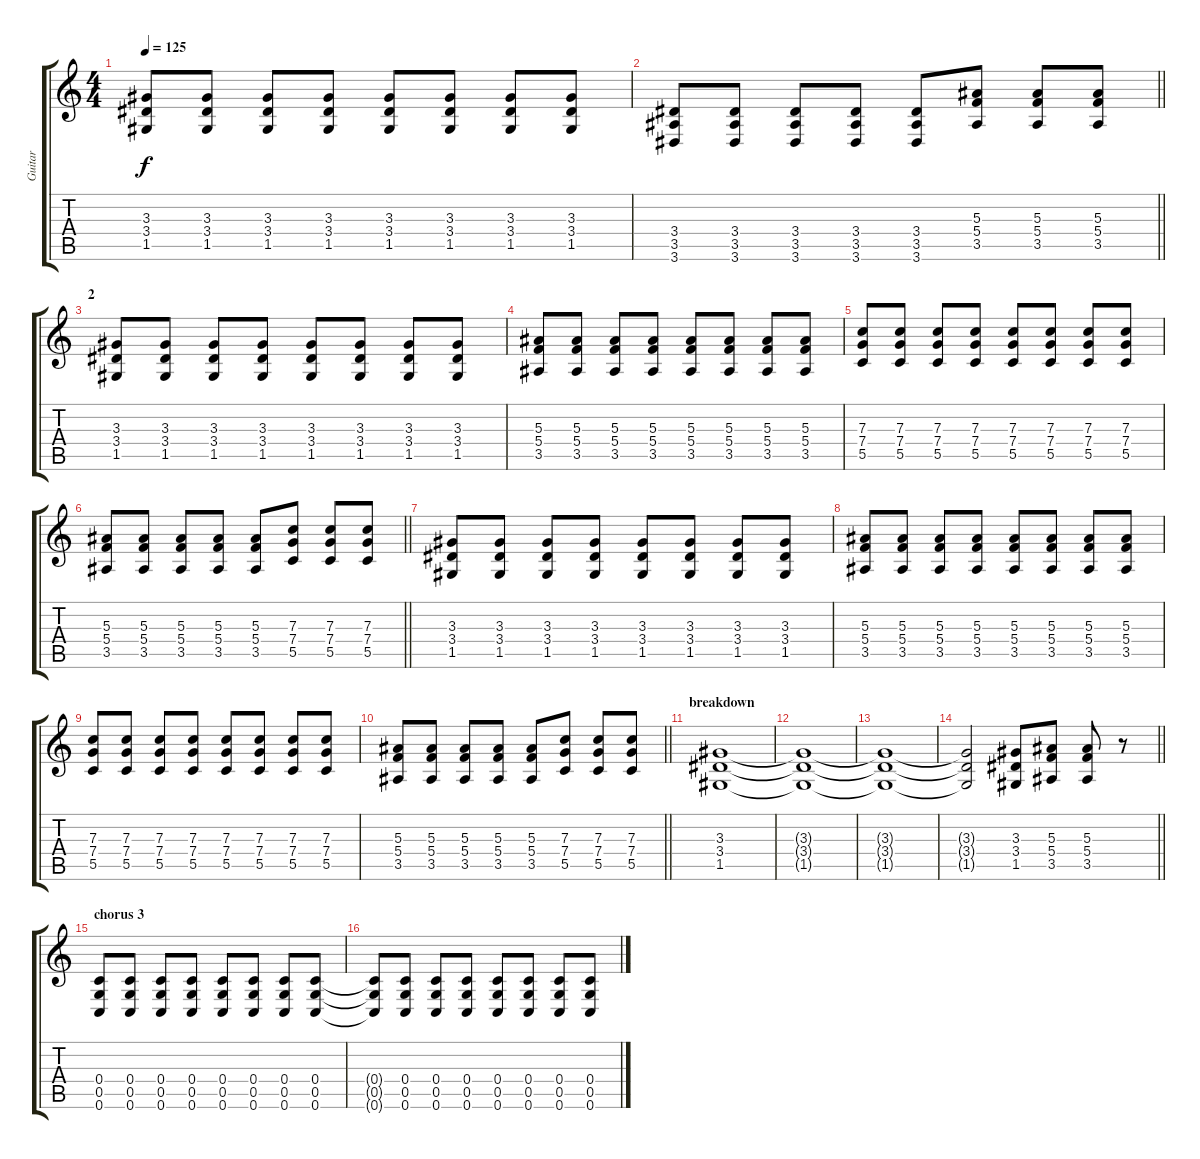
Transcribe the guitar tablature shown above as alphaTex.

\track ("Guitar" "Guitar") {instrument electricguitarclean}
\staff {score tabs}
\tuning (D4 A3 F3 C3 G2 C2) {hide}
\ts (4 4)
\tempo 125
\clef g2
\ks c
(3.3 3.4 1.5).8{dy f} (3.3 3.4 1.5).8 (3.3 3.4 1.5).8 (3.3 3.4 1.5).8 (3.3 3.4 1.5).8 (3.3 3.4 1.5).8 (3.3 3.4 1.5).8 (3.3 3.4 1.5).8 |
\barLineRight lightlight
(3.4 3.5 3.6).8 (3.4 3.5 3.6).8 (3.4 3.5 3.6).8 (3.4 3.5 3.6).8 (3.4 3.5 3.6).8 (5.3 5.4 3.5).8 (5.3 5.4 3.5).8 (5.3 5.4 3.5).8 |
\section ("" "2")
(3.3 3.4 1.5).8 (3.3 3.4 1.5).8 (3.3 3.4 1.5).8 (3.3 3.4 1.5).8 (3.3 3.4 1.5).8 (3.3 3.4 1.5).8 (3.3 3.4 1.5).8 (3.3 3.4 1.5).8 |
(5.3 5.4 3.5).8 (5.3 5.4 3.5).8 (5.3 5.4 3.5).8 (5.3 5.4 3.5).8 (5.3 5.4 3.5).8 (5.3 5.4 3.5).8 (5.3 5.4 3.5).8 (5.3 5.4 3.5).8 |
(7.3 7.4 5.5).8 (7.3 7.4 5.5).8 (7.3 7.4 5.5).8 (7.3 7.4 5.5).8 (7.3 7.4 5.5).8 (7.3 7.4 5.5).8 (7.3 7.4 5.5).8 (7.3 7.4 5.5).8 |
\barLineRight lightlight
(5.3 5.4 3.5).8 (5.3 5.4 3.5).8 (5.3 5.4 3.5).8 (5.3 5.4 3.5).8 (5.3 5.4 3.5).8 (7.3 7.4 5.5).8 (7.3 7.4 5.5).8 (7.3 7.4 5.5).8 |
(3.3 3.4 1.5).8 (3.3 3.4 1.5).8 (3.3 3.4 1.5).8 (3.3 3.4 1.5).8 (3.3 3.4 1.5).8 (3.3 3.4 1.5).8 (3.3 3.4 1.5).8 (3.3 3.4 1.5).8 |
(5.3 5.4 3.5).8 (5.3 5.4 3.5).8 (5.3 5.4 3.5).8 (5.3 5.4 3.5).8 (5.3 5.4 3.5).8 (5.3 5.4 3.5).8 (5.3 5.4 3.5).8 (5.3 5.4 3.5).8 |
(7.3 7.4 5.5).8 (7.3 7.4 5.5).8 (7.3 7.4 5.5).8 (7.3 7.4 5.5).8 (7.3 7.4 5.5).8 (7.3 7.4 5.5).8 (7.3 7.4 5.5).8 (7.3 7.4 5.5).8 |
\barLineRight lightlight
(5.3 5.4 3.5).8 (5.3 5.4 3.5).8 (5.3 5.4 3.5).8 (5.3 5.4 3.5).8 (5.3 5.4 3.5).8 (7.3 7.4 5.5).8 (7.3 7.4 5.5).8 (7.3 7.4 5.5).8 |
\section ("" "breakdown")
(3.3 3.4 1.5).1 |
(3.3{t} 3.4{t} 1.5{t}).1 |
(3.3{t} 3.4{t} 1.5{t}).1 |
\barLineRight lightlight
(3.3{t} 3.4{t} 1.5{t}).2 (3.3 3.4 1.5).8 (5.3 5.4 3.5).8 (5.3 5.4 3.5).8 r.8 |
\section ("" "chorus 3")
(0.4 0.5 0.6).8 (0.4 0.5 0.6).8 (0.4 0.5 0.6).8 (0.4 0.5 0.6).8 (0.4 0.5 0.6).8 (0.4 0.5 0.6).8 (0.4 0.5 0.6).8 (0.4 0.5 0.6).8 |
(0.4{t} 0.5{t} 0.6{t}).8 (0.4 0.5 0.6).8 (0.4 0.5 0.6).8 (0.4 0.5 0.6).8 (0.4 0.5 0.6).8 (0.4 0.5 0.6).8 (0.4 0.5 0.6).8 (0.4 0.5 0.6).8
